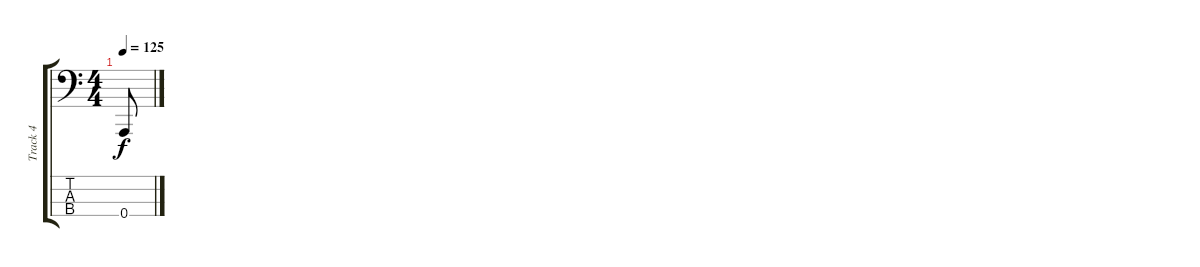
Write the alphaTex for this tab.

\track ("Track 4" "Track 4") {instrument electricbassfinger}
\staff {score tabs}
\tuning (D2 A1 E1 A0) {hide}
\ts (4 4)
\tempo 125
\clef f4
\ks c
0.4.8{dy f}
